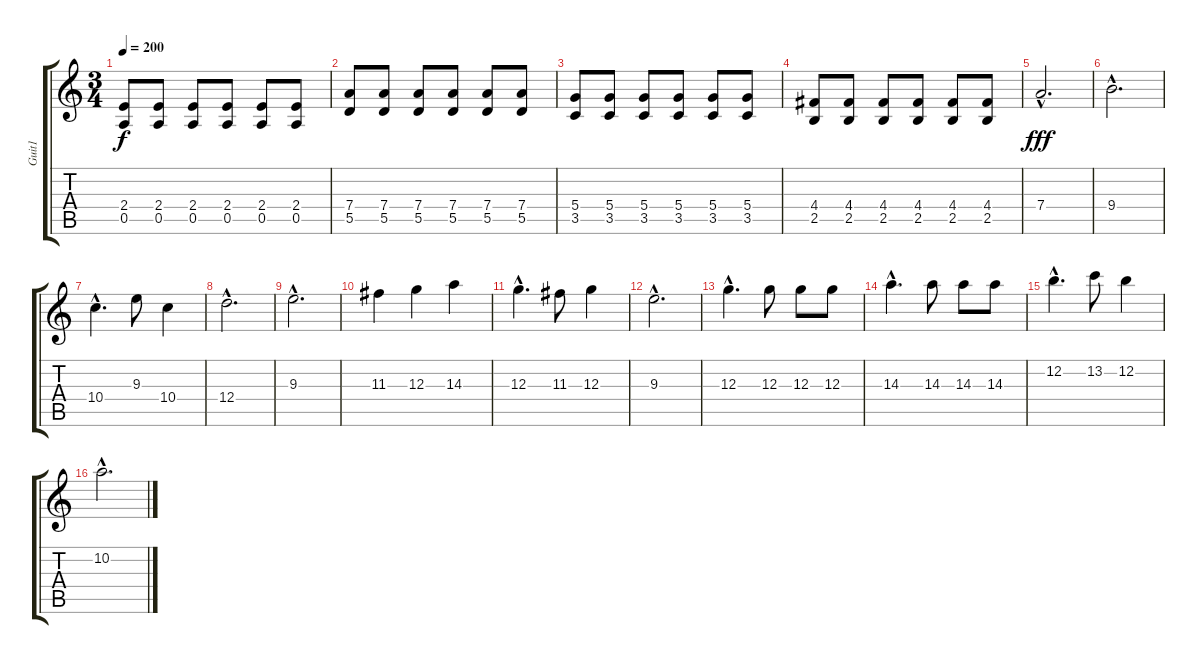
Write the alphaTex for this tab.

\track ("Guit1" "Guit1") {instrument distortionguitar}
\staff {score tabs}
\tuning (E4 B3 G3 D3 A2 E2) {hide}
\ts (3 4)
\tempo 200
\clef g2
\ks c
(2.4 0.5).8{dy f instrument distortionguitar} (2.4 0.5).8 (2.4 0.5).8 (2.4 0.5).8 (2.4 0.5).8 (2.4 0.5).8 |
(7.4 5.5).8 (7.4 5.5).8 (7.4 5.5).8 (7.4 5.5).8 (7.4 5.5).8 (7.4 5.5).8 |
(5.4 3.5).8 (5.4 3.5).8 (5.4 3.5).8 (5.4 3.5).8 (5.4 3.5).8 (5.4 3.5).8 |
(4.4 2.5).8 (4.4 2.5).8 (4.4 2.5).8 (4.4 2.5).8 (4.4 2.5).8 (4.4 2.5).8 |
7.4{hac}.2{d dy fff instrument overdrivenguitar} |
9.4{hac}.2{d} |
10.4{hac}.4{d} 9.3.8 10.4.4 |
12.4{hac}.2{d} |
9.3{hac}.2{d} |
11.3.4 12.3.4 14.3.4 |
12.3{hac}.4{d} 11.3.8 12.3.4 |
9.3{hac}.2{d} |
12.3{hac}.4{d} 12.3.8 12.3.8 12.3.8 |
14.3{hac}.4{d} 14.3.8 14.3.8 14.3.8 |
12.2{hac}.4{d} 13.2.8 12.2.4 |
10.2{hac}.2{d}
